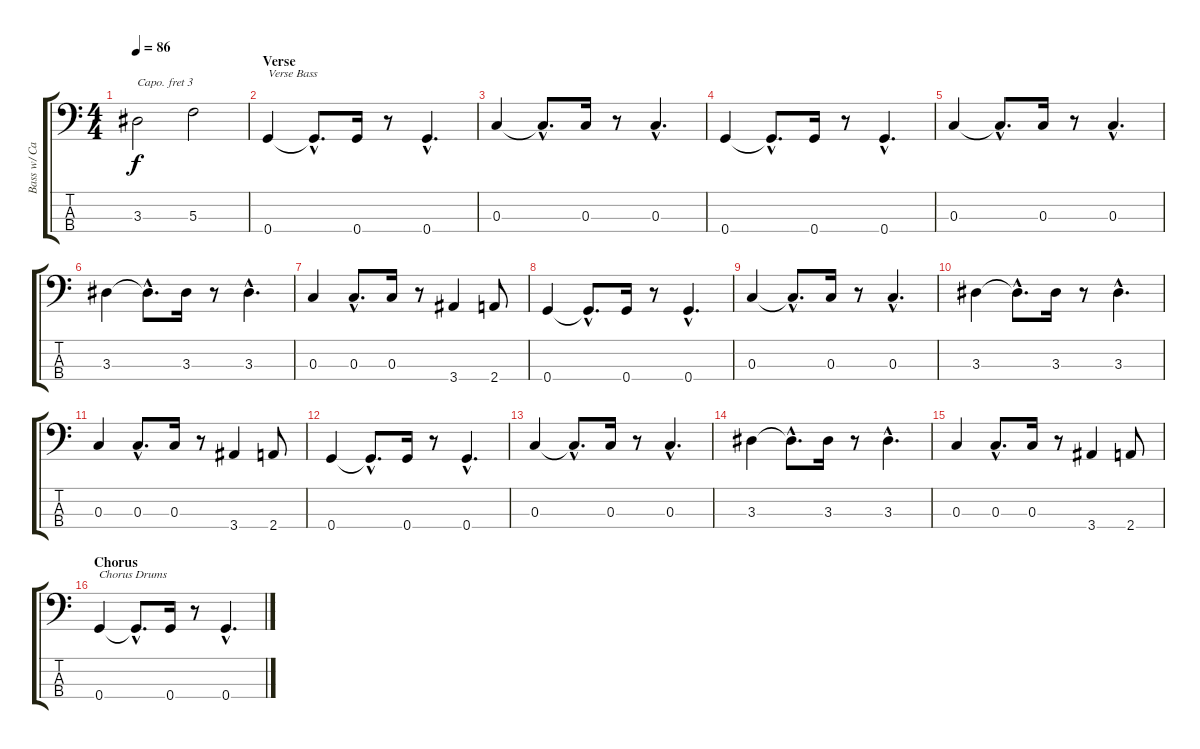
\track ("Bass w/ Capo 3" "Bass w/ Ca") {instrument electricbassfinger}
\staff {score tabs}
\capo 3
\tuning (G2 D2 A1 E1) {hide}
\ts (4 4)
\tempo 86
\clef f4
\ks c
3.3.2{dy f} 5.3.2 |
\section ("" "Verse")
0.4.4{txt "Verse Bass"} 0.4{hac t}.8{d} 0.4.16 r.8 0.4{hac}.4{d} |
0.3.4 0.3{hac t}.8{d} 0.3.16 r.8 0.3{hac}.4{d} |
0.4.4 0.4{hac t}.8{d} 0.4.16 r.8 0.4{hac}.4{d} |
0.3.4 0.3{hac t}.8{d} 0.3.16 r.8 0.3{hac}.4{d} |
3.3.4 3.3{hac t}.8{d} 3.3.16 r.8 3.3{hac}.4{d} |
0.3.4 0.3{hac}.8{d} 0.3.16 r.8 3.4.4 2.4.8 |
0.4.4 0.4{hac t}.8{d} 0.4.16 r.8 0.4{hac}.4{d} |
0.3.4 0.3{hac t}.8{d} 0.3.16 r.8 0.3{hac}.4{d} |
3.3.4 3.3{hac t}.8{d} 3.3.16 r.8 3.3{hac}.4{d} |
0.3.4 0.3{hac}.8{d} 0.3.16 r.8 3.4.4 2.4.8 |
0.4.4 0.4{hac t}.8{d} 0.4.16 r.8 0.4{hac}.4{d} |
0.3.4 0.3{hac t}.8{d} 0.3.16 r.8 0.3{hac}.4{d} |
3.3.4 3.3{hac t}.8{d} 3.3.16 r.8 3.3{hac}.4{d} |
0.3.4 0.3{hac}.8{d} 0.3.16 r.8 3.4.4 2.4.8 |
\section ("" "Chorus")
0.4.4{txt "Chorus Drums"} 0.4{hac t}.8{d} 0.4.16 r.8 0.4{hac}.4{d}
